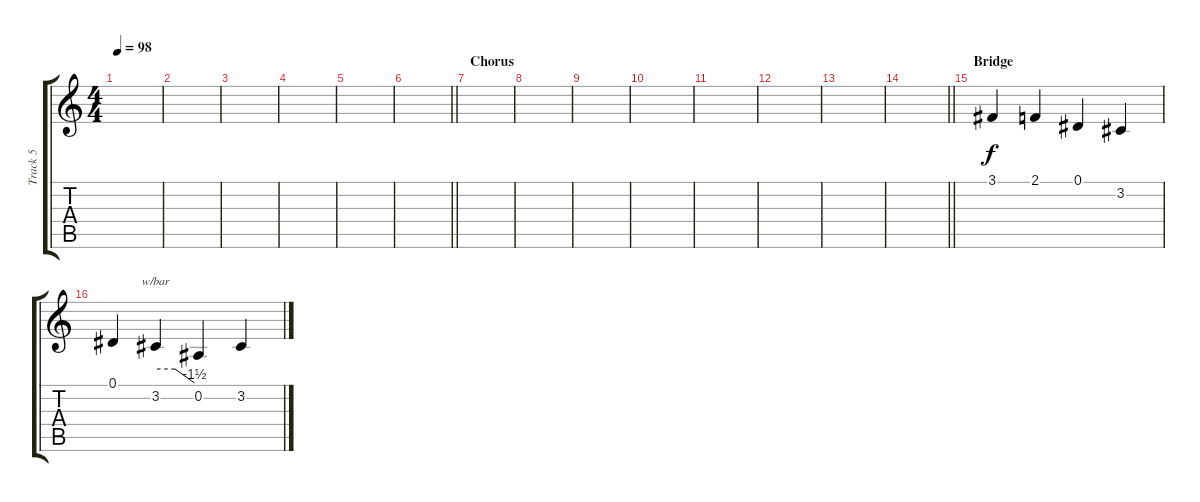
\track ("Track 5" "Track 5") {instrument lead2sawtooth}
\staff {score tabs}
\tuning (Eb4 Bb3 Gb3 Db3 Ab2 Eb2) {hide}
\ts (4 4)
\tempo 98
\clef g2
\ks c
|
|
|
|
|
\barLineRight lightlight
|
\section ("" "Chorus")
|
|
|
|
|
|
|
\barLineRight lightlight
|
\section ("" "Bridge")
3.1.4 2.1.4 0.1.4 3.2.4 |
0.1.4 3.2.4{tbe (custom default 0 0 30 0 60 -6)} 0.2.4 3.2.4
